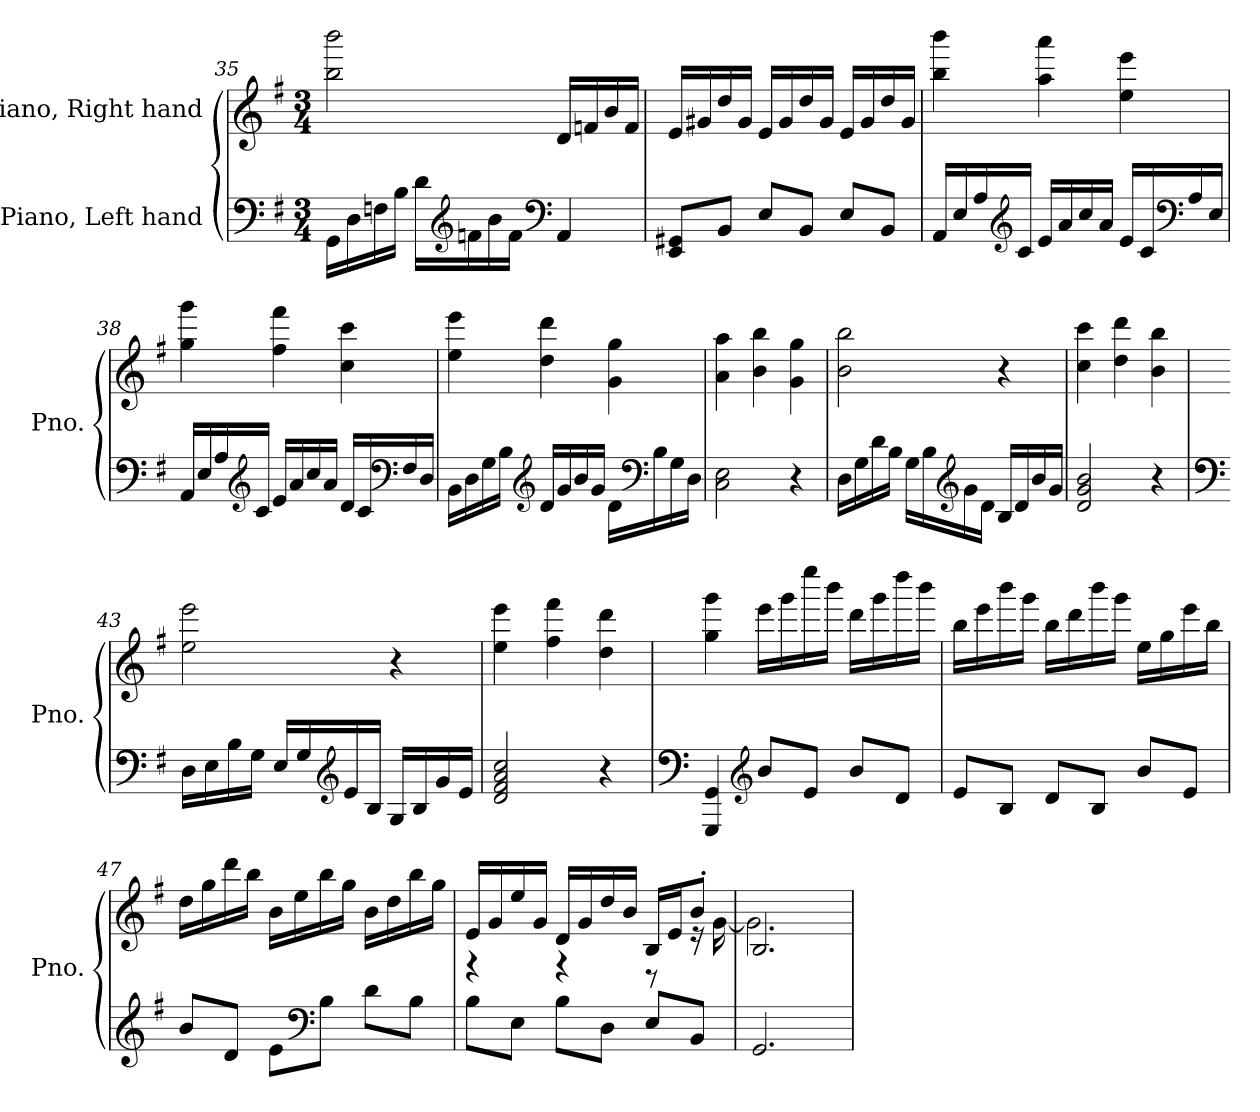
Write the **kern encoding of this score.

**kern	**kern
*part2	*part1
*staff2	*staff1
*I"Piano, Left hand	*I"Piano, Right hand
*I'Pno.	*I'Pno.
*clefF4	*clefG2
*k[f#]	*k[f#]
*M3/4	*M3/4
=35	=35
16GG\LL	2bb\ 2bbb\
16D\	.
16Fn\	.
16B\JJ	.
16d\LL	.
*clefG2	*
16fn\	.
16b\	.
16f\JJ	.
*clefF4	*
4AA/	16d/LL
.	16fn/
.	16b/
.	16f/JJ
=36	=36
8EE/ 8GG#X/L	16e/LL
.	16g#X/
8BB/J	16dd/
.	16g#/JJ
8E/L	16e/LL
.	16g#/
8BB/J	16dd/
.	16g#/JJ
8E/L	16e/LL
.	16g#/
8BB/J	16dd/
.	16g#/JJ
!!LO:LB:g=z
=37	=37
16AA/LL	4bb\ 4bbb\
16E/	.
16A/	.
*clefG2	*
16c/JJ	.
16e/LL	4aa\ 4aaa\
16a/	.
16cc/	.
16a/JJ	.
16e/LL	4ee\ 4eee\
16c/	.
*clefF4	*
16A/	.
16E/JJ	.
=38	=38
16AA/LL	4gg\ 4ggg\
16E/	.
16A/	.
*clefG2	*
16c/JJ	.
16e/LL	4ff#\ 4fff#\
16a/	.
16cc/	.
16a/JJ	.
16d/LL	4cc\ 4ccc\
16c/	.
*clefF4	*
16F#/	.
16D/JJ	.
!!LO:PB:g=z
=39	=39
16BB\LL	4ee\ 4eee\
16D\	.
16G\	.
16B\JJ	.
*clefG2	*
16d/LL	4dd\ 4ddd\
16g/	.
16b/	.
16g/JJ	.
16d\LL	4g\ 4gg\
*clefF4	*
16B\	.
16G\	.
16D\JJ	.
=40	=40
2C\ 2E\	4a\ 4aa\
.	4b\ 4bb\
4r	4g\ 4gg\
=41	=41
16D\LL	2b\ 2bb\
16G\	.
16d\	.
16B\JJ	.
16G\LL	.
16B\	.
*clefG2	*
16g\	.
16d\JJ	.
16B/LL	4r
16d/	.
16b/	.
16g/JJ	.
=42	=42
2d/ 2g/ 2b/	4cc\ 4ccc\
.	4dd\ 4ddd\
4r	4b\ 4bb\
!!LO:LB:g=z
=43	=43
*clefF4	*
16D\LL	2ee\ 2eee\
16E\	.
16B\	.
16G\JJ	.
16E/LL	.
16G/	.
*clefG2	*
16e/	.
16B/JJ	.
16G/LL	4r
16B/	.
16g/	.
16e/JJ	.
=44	=44
2d/ 2f#/ 2a/ 2cc/	4ee\ 4eee\
.	4ff#\ 4fff#\
4r	4dd\ 4ddd\
=45	=45
*clefF4	*
4GGG/ 4GG/	4gg\ 4ggg\
*clefG2	*
8b/L	16eee\LL
.	16ggg\
8e/J	16eeee\
.	16bbb\JJ
8b/L	16ddd\LL
.	16ggg\
8d/J	16dddd\
.	16bbb\JJ
!!LO:LB:g=z
=46	=46
8e/L	16bb\LL
.	16eee\
8B/J	16bbb\
.	16ggg\JJ
8d/L	16bb\LL
.	16ddd\
8B/J	16bbb\
.	16ggg\JJ
8b/L	16ee\LL
.	16gg\
8e/J	16eee\
.	16bb\JJ
=47	=47
8b/L	16dd\LL
.	16gg\
8d/J	16ddd\
.	16bb\JJ
8e\L	16b\LL
.	16ee\
*clefF4	*
8B\J	16bb\
.	16gg\JJ
8d\L	16b\LL
.	16dd\
8B\J	16bb\
.	16gg\JJ
=48	=48
*	*^
8B\L	16e/LL	4r
.	16g/	.
8E\J	16ee/	.
.	16g/JJ	.
8B\L	16d/LL	4r
.	16g/	.
8D\J	16dd/	.
.	16b/JJ	.
8E/L	16B/LL	8r
.	16e/J	.
8BB/J	8b'/J	16r
.	.	[16g\
=49	=49	=49
2.GG/	2.B/	2.g\]
*	*v	*v
=	=
*-	*-
